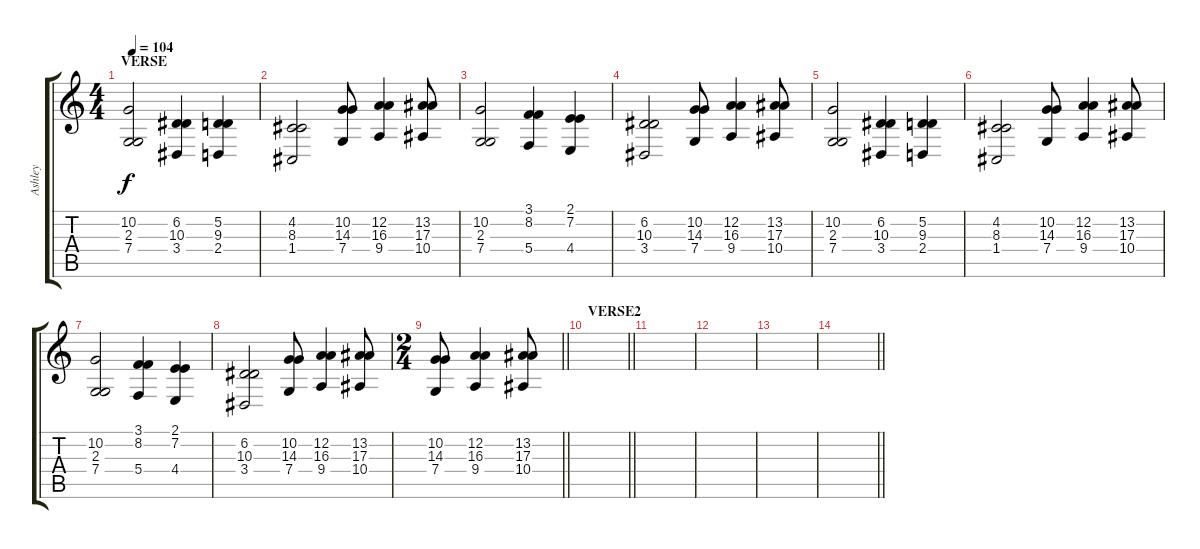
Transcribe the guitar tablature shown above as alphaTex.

\track ("Ashley" "Ashley") {instrument choiraahs}
\staff {score tabs}
\tuning (D4 A3 F3 C3 G2 D2) {hide}
\ts (4 4)
\section ("" "VERSE")
\tempo 104
\clef g2
\ks c
(10.2 2.3 7.4).2{dy f} (6.2 10.3 3.4).4 (5.2 9.3 2.4).4 |
(4.2 8.3 1.4).2 (10.2 14.3 7.4).8 (12.2 16.3 9.4).4 (13.2 17.3 10.4).8 |
(10.2 2.3 7.4).2 (3.1 8.2 5.4).4 (2.1 7.2 4.4).4 |
(6.2 10.3 3.4).2 (10.2 14.3 7.4).8 (12.2 16.3 9.4).4 (13.2 17.3 10.4).8 |
(10.2 2.3 7.4).2 (6.2 10.3 3.4).4 (5.2 9.3 2.4).4 |
(4.2 8.3 1.4).2 (10.2 14.3 7.4).8 (12.2 16.3 9.4).4 (13.2 17.3 10.4).8 |
(10.2 2.3 7.4).2 (3.1 8.2 5.4).4 (2.1 7.2 4.4).4 |
(6.2 10.3 3.4).2 (10.2 14.3 7.4).8 (12.2 16.3 9.4).4 (13.2 17.3 10.4).8 |
\ts (2 4)
\barLineRight lightlight
(10.2 14.3 7.4).8 (12.2 16.3 9.4).4 (13.2 17.3 10.4).8 |
\section ("" "VERSE2")
\barLineRight lightlight
|
|
|
|
\barLineRight lightlight
